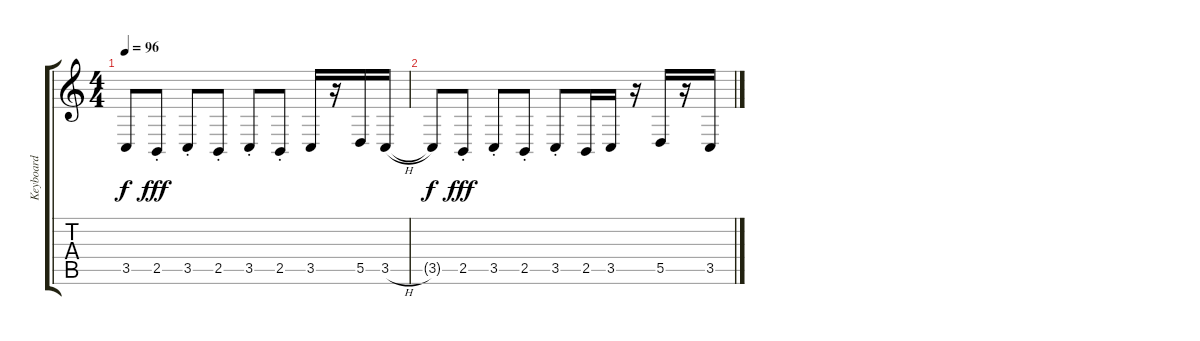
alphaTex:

\track ("Keyboard" "Keyboard") {instrument lead1square}
\staff {score tabs}
\tuning (E4 B3 G3 D3 A2 E2) {hide}
\ts (4 4)
\tempo 96
\clef g2
\ks c
3.5{t}.8{dy f} 2.5{st}.8{dy fff} 3.5{st}.8 2.5{st}.8 3.5{st}.8 2.5{st}.8 3.5.16 r.16 5.5.16 3.5{h}.16 |
3.5{t}.8{dy f} 2.5{st}.8{dy fff} 3.5{st}.8 2.5{st}.8 3.5{st}.8 2.5.16 3.5.16 r.16 5.5.16 r.16 3.5.16
